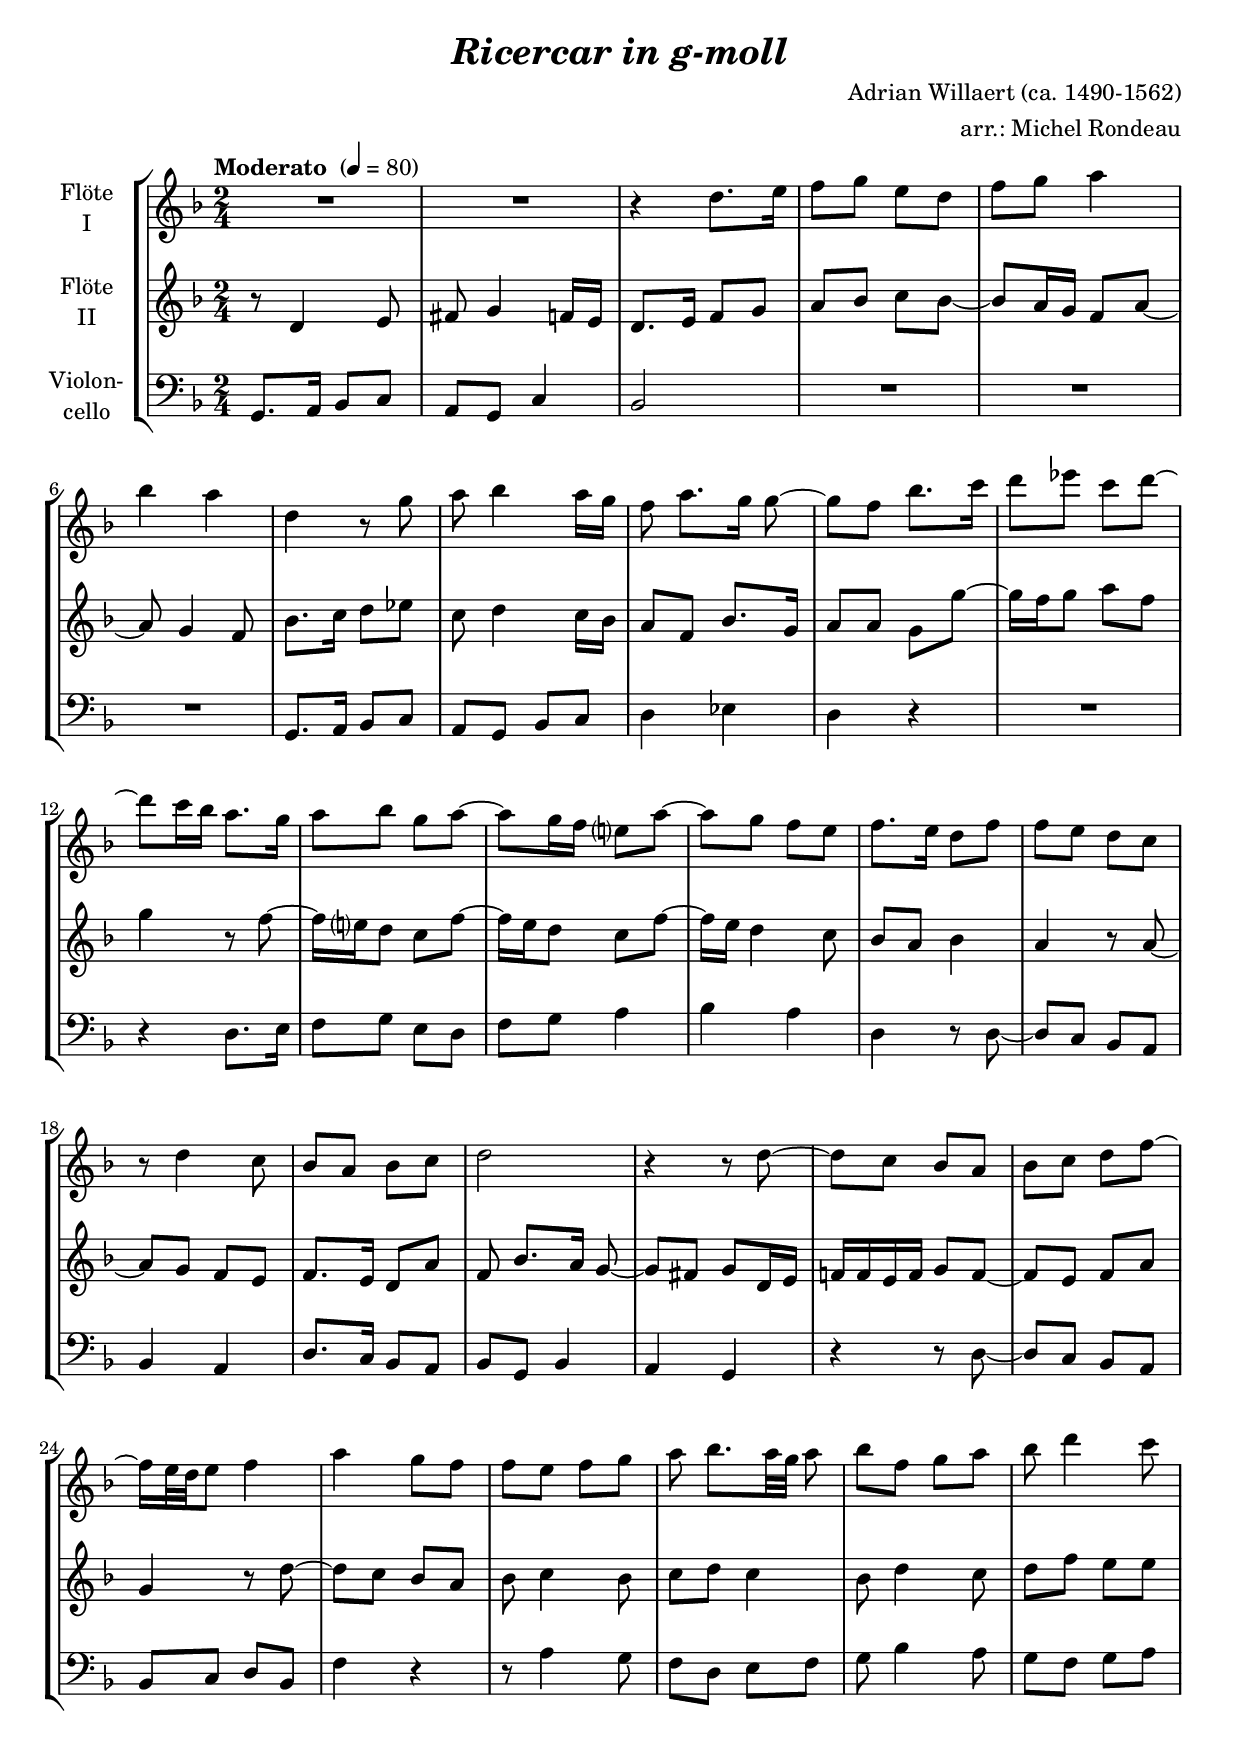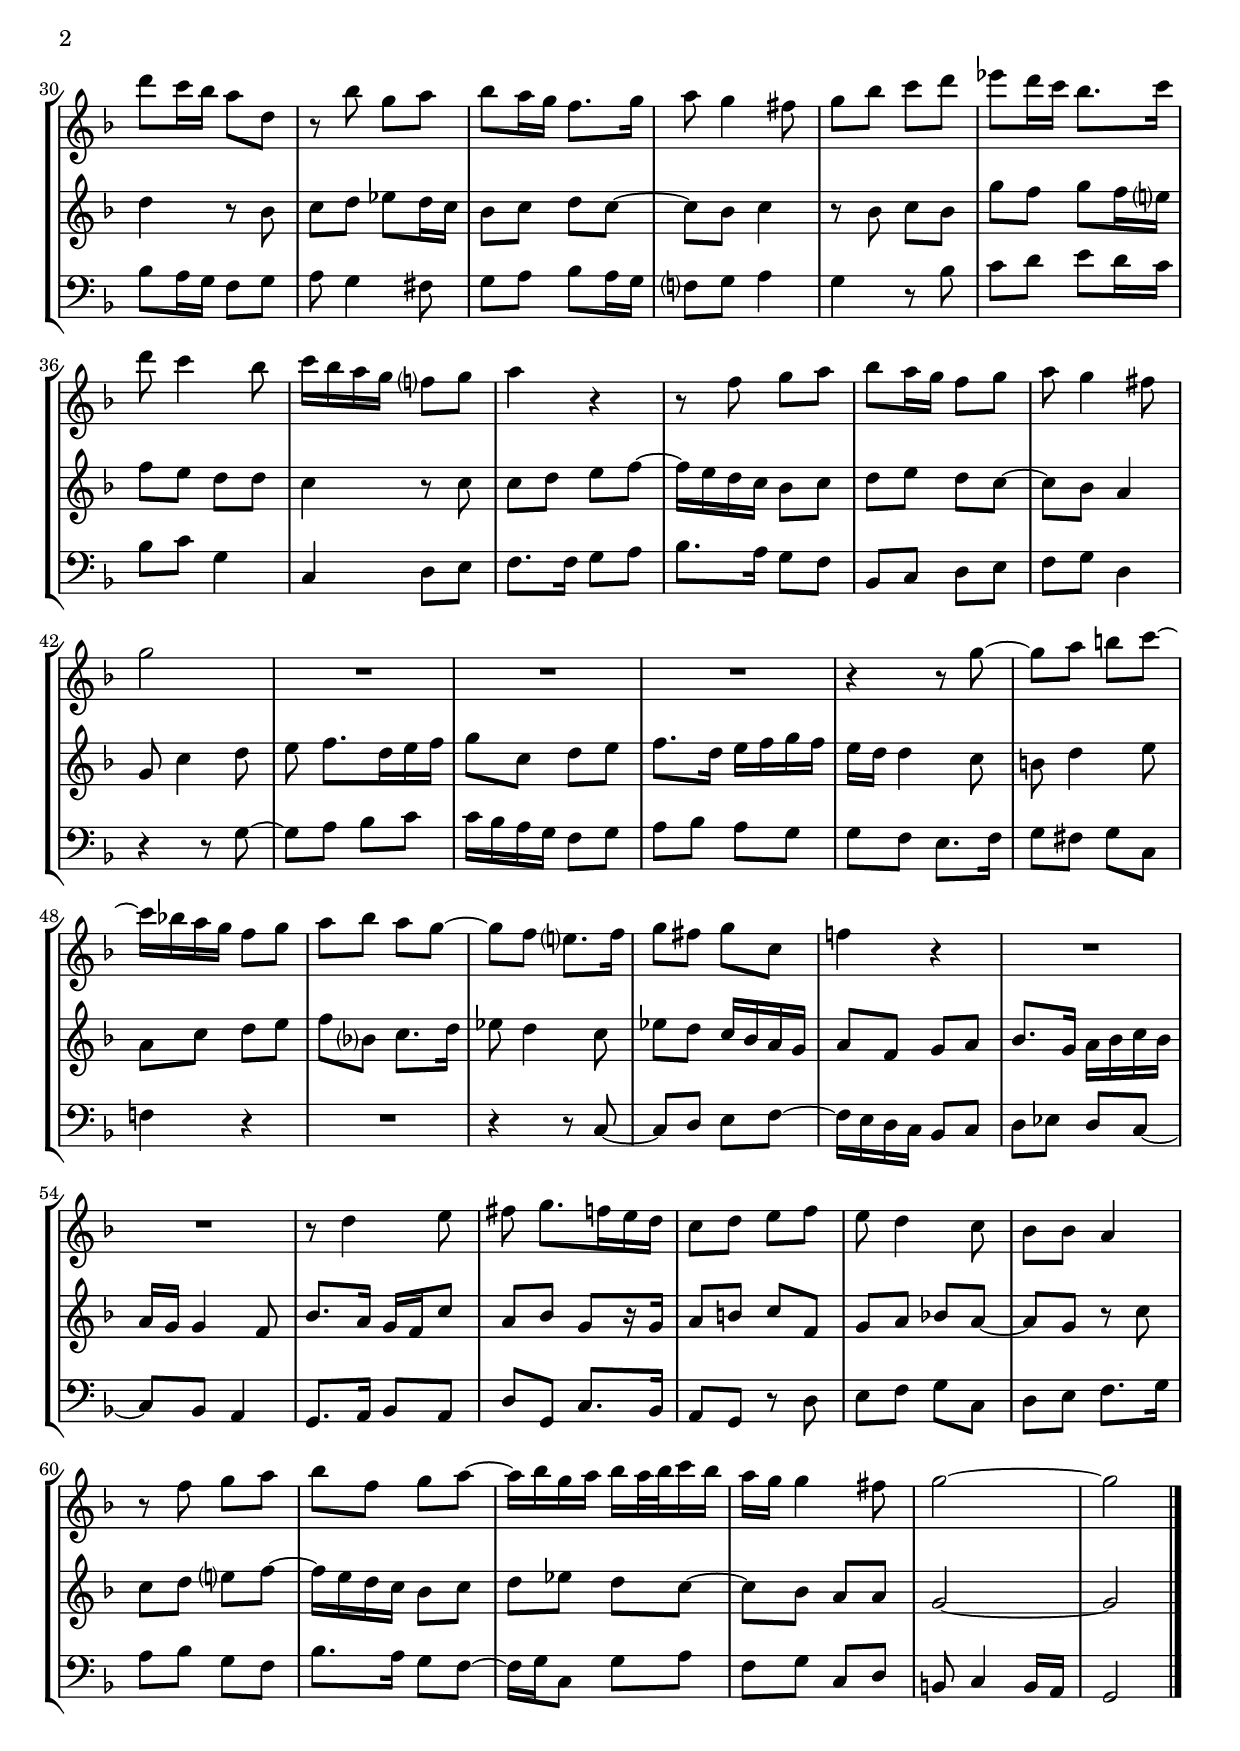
\version "2.18.2"
\include "deutsch.ly"

#(set-global-staff-size 20)

\header {
  title     = \markup \bold \italic "Ricercar in g-moll"
  composer  = "Adrian Willaert (ca. 1490-1562)"
  arranger  = "arr.: Michel Rondeau"
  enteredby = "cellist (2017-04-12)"
%  piece     = ""
}

voiceconsts = {
  \key d \minor
  \clef "treble"
  \time 2/4
  %\numericTimeSignature
  \compressFullBarRests
  %  \set tupletSpannerDuration = #(ly:make-moment 1 8)
  \tempo "Moderato " 4=80
}

mifl = "flute"
mihi = "clarinet"
mist = "string ensemble 1"
%miba = "drawbar organ"
miba = "bassoon"

fp = \markup { \dynamic f \italic "/" \dynamic p }

va = \relative c'' {
   \voiceconsts

   R2*2
   r4 d8. e16
   f8 g e d
   f g a4
   b a
   d, r8 g
   a b4 a16 g
   f8 a8.[ g16] g8~

   g f b8. c16
   d8 es c d~
   d c16 b a8. g16
   a8 b g a~
   a g16 f e?8 a~
   a g f e
   f8. e16 d8 f
   f e d c
   r d4 c8

   b a b c
   d2
   r4 r8 d~
   d c b a
   b c d f~
   f16 e32 d e8 f4
   a g8 f
   f e f g
   a b8.[ a32 g] a8

   b f g a
   b d4 c8
   d c16 b a8 d,
   r b' g a
   b a16 g f8. g16
   a8 g4 fis8
   g b c d
   es d16 c b8. c16
   d8 c4 b8

   c16 b a g f?8 g
   a4 r
   r8 f g a
   b a16 g f8 g
   a g4 fis8
   g2
   R2*3
   r4 r8 g~
   g a h c~

   c16 b! a g f8 g
   a b a g~
   g f e?8. f16
   g8 fis g c,
   f!4 r
   R2*2
   r8 d4 e8
   fis g8.[ f16 e d]

   c8 d e f
   e d4 c8
   b b a4
   r8 f' g a
   b f g a~
   a16 b g a b a32 b c16 b
   a g g4 fis8
   g2~
   g \bar "|."
}

vb = \relative c' {
  \voiceconsts

  r8 d4 e8
  fis g4 f16 e
  d8. e16 f8 g
  a b c b~
  b a16 g f8 a~
  a g4 f8
  b8. c16 d8 es
  c d4 c16 b

  a8 f b8. g16
  a8 a g g'~
  g16 f g8 a f
  g4 r8 f~
  f16 e? d8 c f~
  f16 e d8 c f~
  f16 e d4 c8
  b a b4

  a r8 a~
  a g f e
  f8. e16 d8 a'
  f b8.[ a16] g8~
  g fis g d16 e
  f! f e f g8 f~
  f e f a
  g4 r8 d'~
  d c b a

  b c4 b8
  c d c4
  b8 d4 c8
  d f e e
  d4 r8 b
  c d es d16 c
  b8 c d c~
  c b c4
  r8 b c b

  g' f g f16 e?
  f8 e d d
  c4 r8 c
  c d e f~
  f16 e d c b8 c
  d e d c~
  c b a4
  g8 c4 d8

  e f8.[ d16 e f]
  g8 c, d e
  f8. d16 e f g f
  e d d4 c8
  h d4 e8
  a, c d e
  f b,? c8. d16
  es8 d4 c8

  es d c16 b a g
  a8 f g a
  b8. g16 a b c b
  a g g4 f8
  b8. a16 g f c'8
  a b g[ r16 g]
  a8 h c f,
  g a b! a~

  a g r c
  c d e? f~
  f16 e d c b8 c
  d es d c~
  c b a a
  g2~
  g \bar "|."
}

vc = \relative c {
  \voiceconsts
  \clef "bass"

  g8. a16 b8 c
  a g c4
  b2
  R2*3
  g8. a16 b8 c
  a g b c
  d4 es
  d r

  R2
  r4 d8. e16
  f8 g e d
  f g a4
  b a
  d, r8 d~
  d c b a
  b4 a
  d8. c16 b8 a

  b g b4
  a g
  r r8 d'~
  d c b a
  b c d b
  f'4 r
  r8 a4 g8
  f d e f
  g b4 a8
  g f g a

  b a16 g f8 g
  a g4 fis8
  g a b a16 g
  f?8 g a4
  g r8 b
  c d e d16 c
  b8 c g4
  c, d8 e
  f8. f16 g8 a

  b8. a16 g8 f
  b, c d e
  f g d4
  r r8 g~
  g a b c
  c16 b a g f8 g
  a b a g
  g f e8. f16
  g8 fis g c,

  f!4 r
  R2
  r4 r8 c~
  c d e f~
  f16 e d c b8 c
  d es d c~
  c b a4
  g8. a16 b8 a
  d g, c8. b16

  a8 g r d'
  e f g c,
  d e f8. g16
  a8 b g f
  b8. a16 g8 f~
  f16 g c,8 g' a
  f g c, d
  h c4 h16 a
  g2 \bar "|."
}


music = \new StaffGroup <<
      \new Staff {
        \set Staff.midiInstrument = \mifl
        \set Staff.instrumentName = \markup \center-column { "Flöte" "I" }
        \transpose d d { \va }
      }

      \new Staff {
        \set Staff.midiInstrument = \mifl
        \set Staff.instrumentName = \markup \center-column { "Flöte" "II" }
        \transpose d d { \vb }
      }

      \new Staff {
        \set Staff.midiInstrument = \miba
        \set Staff.instrumentName = \markup \center-column { "Violon-" "cello" }
        \transpose d d { \vc }
      }
>>

\book {
  \score {
   \music
    \layout {}
  }

  \score {
    \unfoldRepeats \music

    \midi {
      \context {
        \Score
      }
    }
  }
}
